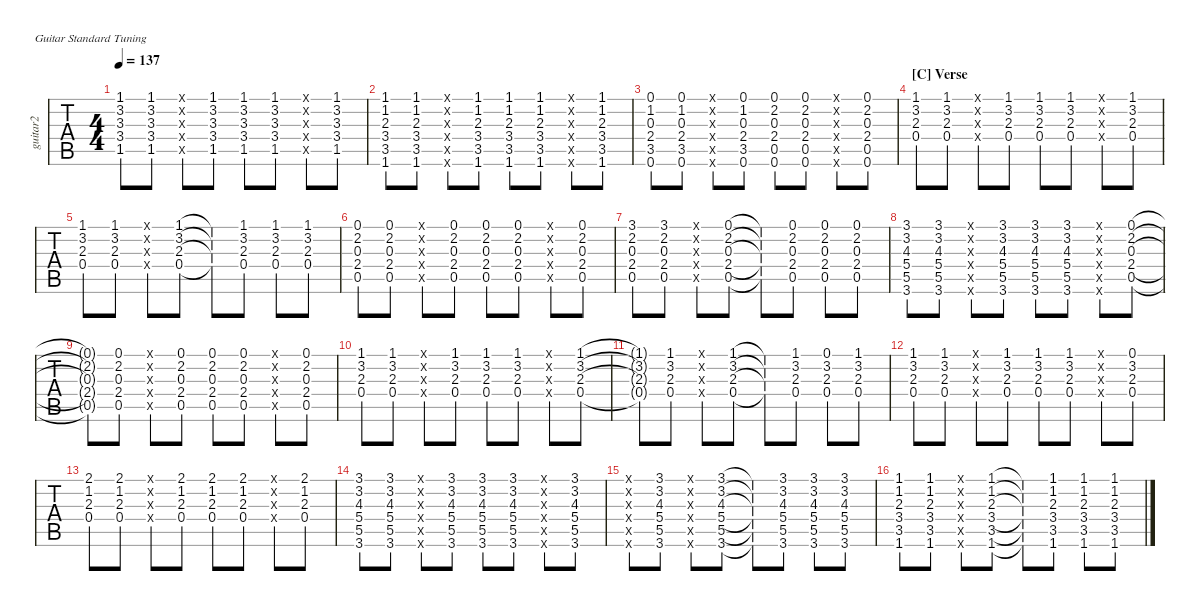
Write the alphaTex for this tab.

\defaultSystemsLayout 4
\hideDynamics
\bracketExtendMode nobrackets
\track ("Guitar2" "guitar2") {defaultSystemsLayout 4 instrument electricguitarclean}
\staff {tabs}
\tuning (E4 B3 G3 D3 A2 E2)
\ts (4 4)
\tempo 137
\clef g2
\ks f
(1.5{acc b} 3.4{acc forcenatural} 3.3{acc b} 3.2{acc forcenatural} 1.1{acc forcenatural}).8{dy mf beam Up} (1.5{acc b} 3.4{acc forcenatural} 3.3{acc b} 3.2{acc forcenatural} 1.1{acc forcenatural}).8{beam Up} (1.5{x acc b} 3.4{x acc forcenatural} 3.3{x acc b} 3.2{x acc forcenatural} 1.1{x acc forcenatural}).8{beam Up} (1.5{acc b} 3.4{acc forcenatural} 3.3{acc b} 3.2{acc forcenatural} 1.1{acc forcenatural}).8{beam Up} (1.5{acc b} 3.4{acc forcenatural} 3.3{acc b} 3.2{acc forcenatural} 1.1{acc forcenatural}).8{beam Up} (1.5{acc b} 3.4{acc forcenatural} 3.3{acc b} 3.2{acc forcenatural} 1.1{acc forcenatural}).8{beam Up} (1.5{x acc b} 3.4{x acc forcenatural} 3.3{x acc b} 3.2{x acc forcenatural} 1.1{x acc forcenatural}).8{beam Up} (1.5{acc b} 3.4{acc forcenatural} 3.3{acc b} 3.2{acc forcenatural} 1.1{acc forcenatural}).8{beam Up} |
(1.6{acc forcenatural} 3.5{acc forcenatural} 3.4{acc forcenatural} 2.3{acc forcenatural} 1.2{acc forcenatural} 1.1{acc forcenatural}).8{beam Up} (1.6{acc forcenatural} 3.5{acc forcenatural} 3.4{acc forcenatural} 2.3{acc forcenatural} 1.2{acc forcenatural} 1.1{acc forcenatural}).8{beam Up} (1.6{x acc forcenatural} 3.5{x acc forcenatural} 3.4{x acc forcenatural} 2.3{x acc forcenatural} 1.2{x acc forcenatural} 1.1{x acc forcenatural}).8{beam Up} (1.6{acc forcenatural} 3.5{acc forcenatural} 3.4{acc forcenatural} 2.3{acc forcenatural} 1.2{acc forcenatural} 1.1{acc forcenatural}).8{beam Up} (1.6{acc forcenatural} 3.5{acc forcenatural} 3.4{acc forcenatural} 2.3{acc forcenatural} 1.2{acc forcenatural} 1.1{acc forcenatural}).8{beam Up} (1.6{acc forcenatural} 3.5{acc forcenatural} 3.4{acc forcenatural} 2.3{acc forcenatural} 1.2{acc forcenatural} 1.1{acc forcenatural}).8{beam Up} (1.6{x acc forcenatural} 3.5{x acc forcenatural} 3.4{x acc forcenatural} 2.3{x acc forcenatural} 1.2{x acc forcenatural} 1.1{x acc forcenatural}).8{beam Up} (1.6{acc forcenatural} 3.5{acc forcenatural} 3.4{acc forcenatural} 2.3{acc forcenatural} 1.2{acc forcenatural} 1.1{acc forcenatural}).8{beam Up} |
(3.5{acc forcenatural} 0.6{acc forcenatural} 2.4{acc forcenatural} 0.3{acc forcenatural} 1.2{acc forcenatural} 0.1{acc forcenatural}).8{beam Up} (3.5{acc forcenatural} 0.6{acc forcenatural} 2.4{acc forcenatural} 0.3{acc forcenatural} 1.2{acc forcenatural} 0.1{acc forcenatural}).8{beam Up} (3.5{x acc forcenatural} 0.6{x acc forcenatural} 2.4{x acc forcenatural} 0.3{x acc forcenatural} 1.2{x acc forcenatural} 0.1{x acc forcenatural}).8{beam Up} (3.5{acc forcenatural} 0.6{acc forcenatural} 2.4{acc forcenatural} 0.3{acc forcenatural} 1.2{acc forcenatural} 0.1{acc forcenatural}).8{beam Up} (0.5{acc forcenatural} 2.2{acc b} 2.4{acc forcenatural} 0.3{acc forcenatural} 0.6{acc forcenatural} 0.1{acc forcenatural}).8{beam Up} (0.5{acc forcenatural} 2.2{acc b} 2.4{acc forcenatural} 0.3{acc forcenatural} 0.6{acc forcenatural} 0.1{acc forcenatural}).8{beam Up} (0.5{x acc forcenatural} 2.2{x acc b} 2.4{x acc forcenatural} 0.3{x acc forcenatural} 0.6{x acc forcenatural} 0.1{x acc forcenatural}).8{beam Up} (0.5{acc forcenatural} 2.2{acc b} 2.4{acc forcenatural} 0.3{acc forcenatural} 0.6{acc forcenatural} 0.1{acc forcenatural}).8{beam Up} |
\section ("C" "Verse")
(0.4{acc forcenatural} 2.3{acc forcenatural} 3.2{acc forcenatural} 1.1{acc forcenatural}).8{beam Up} (0.4{acc forcenatural} 2.3{acc forcenatural} 3.2{acc forcenatural} 1.1{acc forcenatural}).8{beam Up} (0.4{x acc forcenatural} 2.3{x acc forcenatural} 3.2{x acc forcenatural} 1.1{x acc forcenatural}).8{beam Up} (0.4{acc forcenatural} 2.3{acc forcenatural} 3.2{acc forcenatural} 1.1{acc forcenatural}).8{beam Up} (0.4{acc forcenatural} 2.3{acc forcenatural} 3.2{acc forcenatural} 1.1{acc forcenatural}).8{beam Up} (0.4{acc forcenatural} 2.3{acc forcenatural} 3.2{acc forcenatural} 1.1{acc forcenatural}).8{beam Up} (0.4{x acc forcenatural} 2.3{x acc forcenatural} 3.2{x acc forcenatural} 1.1{x acc forcenatural}).8{beam Up} (0.4{acc forcenatural} 2.3{acc forcenatural} 3.2{acc forcenatural} 1.1{acc forcenatural}).8{beam Up} |
(0.4{acc forcenatural} 2.3{acc forcenatural} 3.2{acc forcenatural} 1.1{acc forcenatural}).8{beam Up} (0.4{acc forcenatural} 2.3{acc forcenatural} 3.2{acc forcenatural} 1.1{acc forcenatural}).8{beam Up} (0.4{x acc forcenatural} 2.3{x acc forcenatural} 3.2{x acc forcenatural} 1.1{x acc forcenatural}).8{beam Up} (0.4{acc forcenatural} 2.3{acc forcenatural} 3.2{acc forcenatural} 1.1{acc forcenatural}).8{beam Up} (0.4{t acc forcenatural} 2.3{t acc forcenatural} 3.2{t acc forcenatural} 1.1{t acc forcenatural}).8{beam Up} (0.4{acc forcenatural} 2.3{acc forcenatural} 3.2{acc forcenatural} 1.1{acc forcenatural}).8{beam Up} (0.4{acc forcenatural} 2.3{acc forcenatural} 3.2{acc forcenatural} 1.1{acc forcenatural}).8{beam Up} (0.4{acc forcenatural} 2.3{acc forcenatural} 3.2{acc forcenatural} 1.1{acc forcenatural}).8{beam Up} |
(0.5{acc forcenatural} 2.4{acc forcenatural} 0.3{acc forcenatural} 2.2{acc b} 0.1{acc forcenatural}).8{beam Up} (0.5{acc forcenatural} 2.4{acc forcenatural} 0.3{acc forcenatural} 2.2{acc b} 0.1{acc forcenatural}).8{beam Up} (0.5{x acc forcenatural} 2.4{x acc forcenatural} 0.3{x acc forcenatural} 2.2{x acc b} 0.1{x acc forcenatural}).8{beam Up} (0.5{acc forcenatural} 2.4{acc forcenatural} 0.3{acc forcenatural} 2.2{acc b} 0.1{acc forcenatural}).8{beam Up} (0.5{acc forcenatural} 2.4{acc forcenatural} 0.3{acc forcenatural} 2.2{acc b} 0.1{acc forcenatural}).8{beam Up} (0.5{acc forcenatural} 2.4{acc forcenatural} 0.3{acc forcenatural} 2.2{acc b} 0.1{acc forcenatural}).8{beam Up} (0.5{x acc forcenatural} 2.4{x acc forcenatural} 0.3{x acc forcenatural} 2.2{x acc b} 0.1{x acc forcenatural}).8{beam Up} (0.5{acc forcenatural} 2.4{acc forcenatural} 0.3{acc forcenatural} 2.2{acc b} 0.1{acc forcenatural}).8{beam Up} |
(0.5{acc forcenatural} 2.4{acc forcenatural} 0.3{acc forcenatural} 2.2{acc b} 3.1{acc forcenatural}).8{beam Up} (0.5{acc forcenatural} 2.4{acc forcenatural} 0.3{acc forcenatural} 2.2{acc b} 3.1{acc forcenatural}).8{beam Up} (0.5{x acc forcenatural} 2.4{x acc forcenatural} 0.3{x acc forcenatural} 2.2{x acc b} 3.1{x acc forcenatural}).8{beam Up} (0.5{acc forcenatural} 2.4{acc forcenatural} 0.3{acc forcenatural} 2.2{acc b} 0.1{acc forcenatural}).8{beam Up} (0.5{t acc forcenatural} 2.4{t acc forcenatural} 0.3{t acc forcenatural} 2.2{t acc b} 0.1{t acc forcenatural}).8{beam Up} (0.5{acc forcenatural} 2.4{acc forcenatural} 0.3{acc forcenatural} 2.2{acc b} 0.1{acc forcenatural}).8{beam Up} (0.5{acc forcenatural} 2.4{acc forcenatural} 0.3{acc forcenatural} 2.2{acc b} 0.1{acc forcenatural}).8{beam Up} (0.5{acc forcenatural} 2.4{acc forcenatural} 0.3{acc forcenatural} 2.2{acc b} 0.1{acc forcenatural}).8{beam Up} |
(5.5{acc forcenatural} 5.4{acc forcenatural} 4.3{acc forcenatural} 3.2{acc forcenatural} 3.1{acc forcenatural} 3.6{acc forcenatural}).8{beam Up} (5.5{acc forcenatural} 5.4{acc forcenatural} 4.3{acc forcenatural} 3.2{acc forcenatural} 3.1{acc forcenatural} 3.6{acc forcenatural}).8{beam Up} (5.5{x acc forcenatural} 5.4{x acc forcenatural} 4.3{x acc forcenatural} 3.2{x acc forcenatural} 3.1{x acc forcenatural} 3.6{x acc forcenatural}).8{beam Up} (5.5{acc forcenatural} 5.4{acc forcenatural} 4.3{acc forcenatural} 3.2{acc forcenatural} 3.1{acc forcenatural} 3.6{acc forcenatural}).8{beam Up} (5.5{acc forcenatural} 5.4{acc forcenatural} 4.3{acc forcenatural} 3.2{acc forcenatural} 3.1{acc forcenatural} 3.6{acc forcenatural}).8{beam Up} (5.5{acc forcenatural} 5.4{acc forcenatural} 4.3{acc forcenatural} 3.2{acc forcenatural} 3.1{acc forcenatural} 3.6{acc forcenatural}).8{beam Up} (5.5{x acc forcenatural} 5.4{x acc forcenatural} 4.3{x acc forcenatural} 3.2{x acc forcenatural} 3.1{x acc forcenatural} 3.6{x acc forcenatural}).8{beam Up} (0.5{acc forcenatural} 2.4{acc forcenatural} 0.3{acc forcenatural} 2.2{acc b} 0.1{acc forcenatural}).8{beam Up} |
(0.5{t acc forcenatural} 2.4{t acc forcenatural} 0.3{t acc forcenatural} 2.2{t acc b} 0.1{t acc forcenatural}).8{beam Up} (0.5{acc forcenatural} 2.4{acc forcenatural} 0.3{acc forcenatural} 2.2{acc b} 0.1{acc forcenatural}).8{beam Up} (0.5{x acc forcenatural} 2.4{x acc forcenatural} 0.3{x acc forcenatural} 2.2{x acc b} 0.1{x acc forcenatural}).8{beam Up} (0.5{acc forcenatural} 2.4{acc forcenatural} 0.3{acc forcenatural} 2.2{acc b} 0.1{acc forcenatural}).8{beam Up} (0.5{acc forcenatural} 2.4{acc forcenatural} 0.3{acc forcenatural} 2.2{acc b} 0.1{acc forcenatural}).8{beam Up} (0.5{acc forcenatural} 2.4{acc forcenatural} 0.3{acc forcenatural} 2.2{acc b} 0.1{acc forcenatural}).8{beam Up} (0.5{x acc forcenatural} 2.4{x acc forcenatural} 0.3{x acc forcenatural} 2.2{x acc b} 0.1{x acc forcenatural}).8{beam Up} (0.5{acc forcenatural} 2.4{acc forcenatural} 0.3{acc forcenatural} 2.2{acc b} 0.1{acc forcenatural}).8{beam Up} |
(0.4{acc forcenatural} 2.3{acc forcenatural} 3.2{acc forcenatural} 1.1{acc forcenatural}).8{beam Up} (0.4{acc forcenatural} 2.3{acc forcenatural} 3.2{acc forcenatural} 1.1{acc forcenatural}).8{beam Up} (0.4{x acc forcenatural} 2.3{x acc forcenatural} 3.2{x acc forcenatural} 1.1{x acc forcenatural}).8{beam Up} (0.4{acc forcenatural} 2.3{acc forcenatural} 3.2{acc forcenatural} 1.1{acc forcenatural}).8{beam Up} (0.4{acc forcenatural} 2.3{acc forcenatural} 3.2{acc forcenatural} 1.1{acc forcenatural}).8{beam Up} (0.4{acc forcenatural} 2.3{acc forcenatural} 3.2{acc forcenatural} 1.1{acc forcenatural}).8{beam Up} (0.4{x acc forcenatural} 2.3{x acc forcenatural} 3.2{x acc forcenatural} 1.1{x acc forcenatural}).8{beam Up} (0.4{acc forcenatural} 2.3{acc forcenatural} 3.2{acc forcenatural} 1.1{acc forcenatural}).8{beam Up} |
(0.4{t acc forcenatural} 2.3{t acc forcenatural} 3.2{t acc forcenatural} 1.1{t acc forcenatural}).8{beam Up} (0.4{acc forcenatural} 2.3{acc forcenatural} 3.2{acc forcenatural} 1.1{acc forcenatural}).8{beam Up} (0.4{x acc forcenatural} 2.3{x acc forcenatural} 3.2{x acc forcenatural} 1.1{x acc forcenatural}).8{beam Up} (0.4{acc forcenatural} 2.3{acc forcenatural} 3.2{acc forcenatural} 1.1{acc forcenatural}).8{beam Up} (0.4{t acc forcenatural} 2.3{t acc forcenatural} 3.2{t acc forcenatural} 1.1{t acc forcenatural}).8{beam Up} (0.4{acc forcenatural} 2.3{acc forcenatural} 3.2{acc forcenatural} 1.1{acc forcenatural}).8{beam Up} (0.4{acc forcenatural} 2.3{acc forcenatural} 3.2{acc forcenatural} 0.1{acc forcenatural}).8{beam Up} (0.4{acc forcenatural} 2.3{acc forcenatural} 3.2{acc forcenatural} 1.1{acc forcenatural}).8{beam Up} |
(0.4{acc forcenatural} 2.3{acc forcenatural} 3.2{acc forcenatural} 1.1{acc forcenatural}).8{beam Up} (0.4{acc forcenatural} 2.3{acc forcenatural} 3.2{acc forcenatural} 1.1{acc forcenatural}).8{beam Up} (0.4{x acc forcenatural} 2.3{x acc forcenatural} 3.2{x acc forcenatural} 1.1{x acc forcenatural}).8{beam Up} (0.4{acc forcenatural} 2.3{acc forcenatural} 3.2{acc forcenatural} 1.1{acc forcenatural}).8{beam Up} (0.4{acc forcenatural} 2.3{acc forcenatural} 3.2{acc forcenatural} 1.1{acc forcenatural}).8{beam Up} (0.4{acc forcenatural} 2.3{acc forcenatural} 3.2{acc forcenatural} 1.1{acc forcenatural}).8{beam Up} (0.4{x acc forcenatural} 2.3{x acc forcenatural} 3.2{x acc forcenatural} 1.1{x acc forcenatural}).8{beam Up} (0.4{acc forcenatural} 2.3{acc forcenatural} 3.2{acc forcenatural} 0.1{acc forcenatural}).8{beam Up} |
(2.3{acc forcenatural} 1.2{acc forcenatural} 2.1{acc b} 0.4{acc forcenatural}).8{beam Down} (2.3{acc forcenatural} 1.2{acc forcenatural} 2.1{acc b} 0.4{acc forcenatural}).8{beam Down} (2.3{x acc forcenatural} 1.2{x acc forcenatural} 2.1{x acc b} 0.4{x acc forcenatural}).8{beam Down} (2.3{acc forcenatural} 1.2{acc forcenatural} 2.1{acc b} 0.4{acc forcenatural}).8{beam Down} (2.3{acc forcenatural} 1.2{acc forcenatural} 2.1{acc b} 0.4{acc forcenatural}).8{beam Down} (2.3{acc forcenatural} 1.2{acc forcenatural} 2.1{acc b} 0.4{acc forcenatural}).8{beam Down} (2.3{x acc forcenatural} 1.2{x acc forcenatural} 2.1{x acc b} 0.4{x acc forcenatural}).8{beam Down} (2.3{acc forcenatural} 1.2{acc forcenatural} 2.1{acc b} 0.4{acc forcenatural}).8{beam Down} |
(5.5{acc forcenatural} 5.4{acc forcenatural} 4.3{acc forcenatural} 3.2{acc forcenatural} 3.1{acc forcenatural} 3.6{acc forcenatural}).8{beam Up} (5.5{acc forcenatural} 5.4{acc forcenatural} 4.3{acc forcenatural} 3.2{acc forcenatural} 3.1{acc forcenatural} 3.6{acc forcenatural}).8{beam Up} (5.5{x acc forcenatural} 5.4{x acc forcenatural} 4.3{x acc forcenatural} 3.2{x acc forcenatural} 3.1{x acc forcenatural} 3.6{x acc forcenatural}).8{beam Up} (5.5{acc forcenatural} 5.4{acc forcenatural} 4.3{acc forcenatural} 3.2{acc forcenatural} 3.1{acc forcenatural} 3.6{acc forcenatural}).8{beam Up} (5.5{acc forcenatural} 5.4{acc forcenatural} 4.3{acc forcenatural} 3.2{acc forcenatural} 3.1{acc forcenatural} 3.6{acc forcenatural}).8{beam Up} (5.5{acc forcenatural} 5.4{acc forcenatural} 4.3{acc forcenatural} 3.2{acc forcenatural} 3.1{acc forcenatural} 3.6{acc forcenatural}).8{beam Up} (5.5{x acc forcenatural} 5.4{x acc forcenatural} 4.3{x acc forcenatural} 3.2{x acc forcenatural} 3.1{x acc forcenatural} 3.6{x acc forcenatural}).8{beam Up} (5.5{acc forcenatural} 5.4{acc forcenatural} 4.3{acc forcenatural} 3.2{acc forcenatural} 3.1{acc forcenatural} 3.6{acc forcenatural}).8{beam Up} |
(5.5{x acc forcenatural} 5.4{x acc forcenatural} 4.3{x acc forcenatural} 3.2{x acc forcenatural} 3.1{x acc forcenatural} 3.6{x acc forcenatural}).8{beam Up} (5.5{acc forcenatural} 5.4{acc forcenatural} 4.3{acc forcenatural} 3.2{acc forcenatural} 3.1{acc forcenatural} 3.6{acc forcenatural}).8{beam Up} (5.5{x acc forcenatural} 5.4{x acc forcenatural} 4.3{x acc forcenatural} 3.2{x acc forcenatural} 3.1{x acc forcenatural} 3.6{x acc forcenatural}).8{beam Up} (5.5{acc forcenatural} 5.4{acc forcenatural} 4.3{acc forcenatural} 3.2{acc forcenatural} 3.1{acc forcenatural} 3.6{acc forcenatural}).8{beam Up} (5.5{t acc forcenatural} 5.4{t acc forcenatural} 4.3{t acc forcenatural} 3.2{t acc forcenatural} 3.1{t acc forcenatural} 3.6{t acc forcenatural}).8{beam Up} (5.5{acc forcenatural} 5.4{acc forcenatural} 4.3{acc forcenatural} 3.2{acc forcenatural} 3.1{acc forcenatural} 3.6{acc forcenatural}).8{beam Up} (5.5{acc forcenatural} 5.4{acc forcenatural} 4.3{acc forcenatural} 3.2{acc forcenatural} 3.1{acc forcenatural} 3.6{acc forcenatural}).8{beam Up} (5.5{acc forcenatural} 5.4{acc forcenatural} 4.3{acc forcenatural} 3.2{acc forcenatural} 3.1{acc forcenatural} 3.6{acc forcenatural}).8{beam Up} |
(3.5{acc forcenatural} 3.4{acc forcenatural} 2.3{acc forcenatural} 1.2{acc forcenatural} 1.1{acc forcenatural} 1.6{acc forcenatural}).8{beam Up} (3.5{acc forcenatural} 3.4{acc forcenatural} 2.3{acc forcenatural} 1.2{acc forcenatural} 1.1{acc forcenatural} 1.6{acc forcenatural}).8{beam Up} (3.5{x acc forcenatural} 3.4{x acc forcenatural} 2.3{x acc forcenatural} 1.2{x acc forcenatural} 1.1{x acc forcenatural} 1.6{x acc forcenatural}).8{beam Up} (3.5{acc forcenatural} 3.4{acc forcenatural} 2.3{acc forcenatural} 1.2{acc forcenatural} 1.1{acc forcenatural} 1.6{acc forcenatural}).8{beam Up} (3.5{t acc forcenatural} 3.4{t acc forcenatural} 2.3{t acc forcenatural} 1.2{t acc forcenatural} 1.1{t acc forcenatural} 1.6{t acc forcenatural}).8{beam Up} (3.5{acc forcenatural} 3.4{acc forcenatural} 2.3{acc forcenatural} 1.2{acc forcenatural} 1.1{acc forcenatural} 1.6{acc forcenatural}).8{beam Up} (3.5{acc forcenatural} 3.4{acc forcenatural} 2.3{acc forcenatural} 1.2{acc forcenatural} 1.1{acc forcenatural} 1.6{acc forcenatural}).8{beam Up} (3.5{acc forcenatural} 3.4{acc forcenatural} 2.3{acc forcenatural} 1.2{acc forcenatural} 1.1{acc forcenatural} 1.6{acc forcenatural}).8{beam Up}
